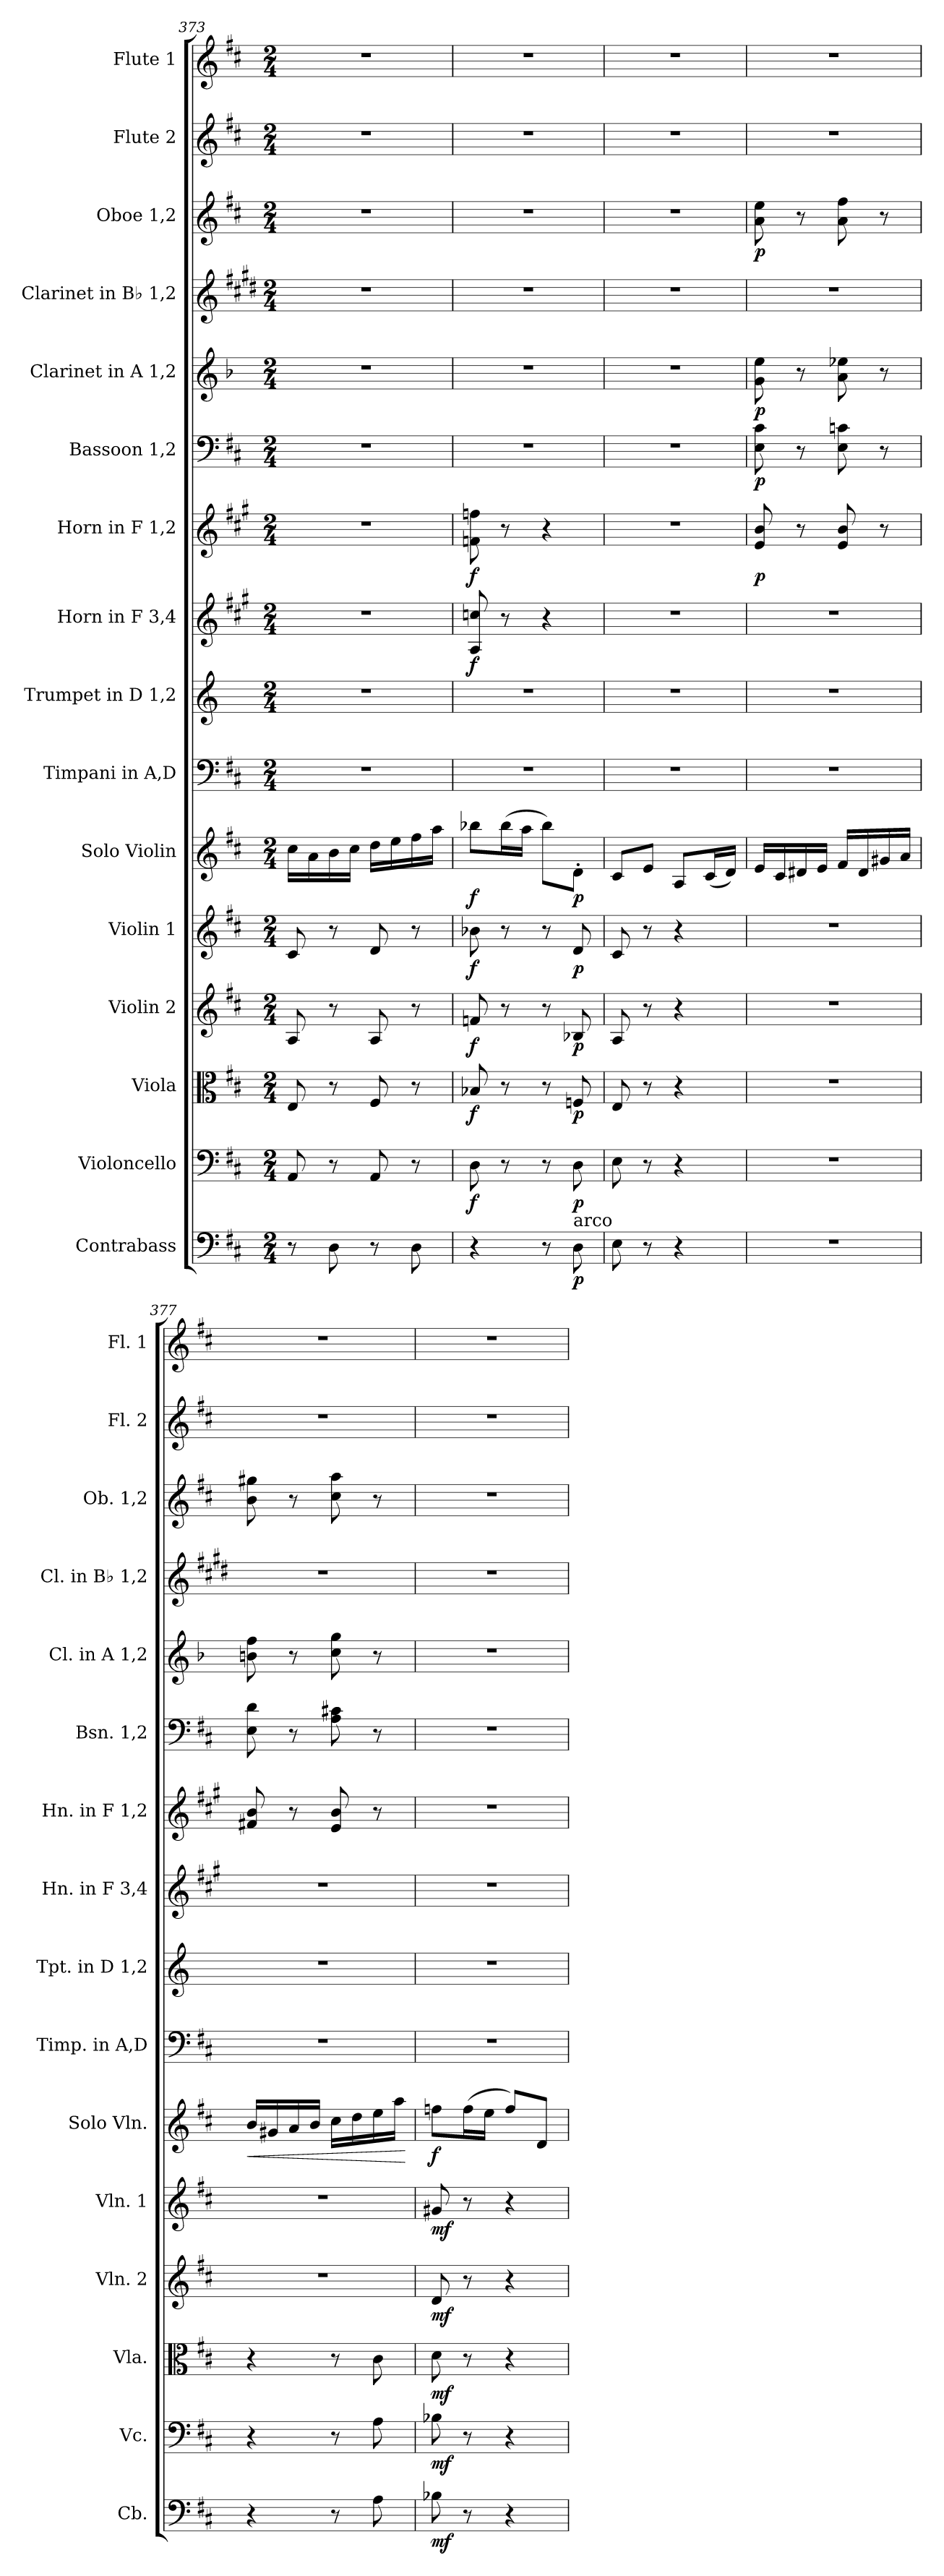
**kern	**dynam	**kern	**dynam	**kern	**dynam	**kern	**dynam	**kern	**dynam	**kern	**dynam	**kern	**kern	**kern	**dynam	**kern	**dynam	**kern	**dynam	**kern	**dynam	**kern	**kern	**dynam	**kern	**kern
*part16	*part16	*part15	*part15	*part14	*part14	*part13	*part13	*part12	*part12	*part11	*part11	*part10	*part9	*part8	*part8	*part7	*part7	*part6	*part6	*part5	*part5	*part4	*part3	*part3	*part2	*part1
*staff16	*staff16	*staff15	*staff15	*staff14	*staff14	*staff13	*staff13	*staff12	*staff12	*staff11	*staff11	*staff10	*staff9	*staff8	*staff8	*staff7	*staff7	*staff6	*staff6	*staff5	*staff5	*staff4	*staff3	*staff3	*staff2	*staff1
*I"Contrabass	*	*I"Violoncello	*	*I"Viola	*	*I"Violin 2	*	*I"Violin 1	*	*I"Solo Violin	*	*I"Timpani in A,D	*I"Trumpet in D 1,2	*I"Horn in F 3,4	*	*I"Horn in F 1,2	*	*I"Bassoon 1,2	*	*I"Clarinet in A 1,2	*	*I"Clarinet in B♭ 1,2	*I"Oboe 1,2	*	*I"Flute 2	*I"Flute 1
*I'Cb.	*	*I'Vc.	*	*I'Vla.	*	*I'Vln. 2	*	*I'Vln. 1	*	*I'Solo Vln.	*	*I'Timp. in A,D	*I'Tpt. in D 1,2	*I'Hn. in F 3,4	*	*I'Hn. in F 1,2	*	*I'Bsn. 1,2	*	*I'Cl. in A 1,2	*	*I'Cl. in B♭ 1,2	*I'Ob. 1,2	*	*I'Fl. 2	*I'Fl. 1
*clefF4	*	*clefF4	*	*clefC3	*	*clefG2	*	*clefG2	*	*clefG2	*	*clefF4	*clefG2	*clefG2	*	*clefG2	*	*clefF4	*	*clefG2	*	*clefG2	*clefG2	*	*clefG2	*clefG2
*ITrd7c12	*	*	*	*	*	*	*	*	*	*	*	*	*ITrd-1c-2	*ITrd4c7	*	*ITrd4c7	*	*	*	*ITrd2c3	*	*ITrd1c2	*	*	*	*
*k[f#c#]	*	*k[f#c#]	*	*k[f#c#]	*	*k[f#c#]	*	*k[f#c#]	*	*k[f#c#]	*	*k[f#c#]	*k[f#c#]	*k[f#c#]	*	*k[f#c#]	*	*k[f#c#]	*	*k[f#c#]	*	*k[f#c#]	*k[f#c#]	*	*k[f#c#]	*k[f#c#]
*M2/4	*	*M2/4	*	*M2/4	*	*M2/4	*	*M2/4	*	*M2/4	*	*M2/4	*M2/4	*M2/4	*	*M2/4	*	*M2/4	*	*M2/4	*	*M2/4	*M2/4	*	*M2/4	*M2/4
=373	=373	=373	=373	=373	=373	=373	=373	=373	=373	=373	=373	=373	=373	=373	=373	=373	=373	=373	=373	=373	=373	=373	=373	=373	=373	=373
8r	.	8AA/	.	8E/	.	8A/	.	8c#/	.	16cc#\LL	.	2r	2r	2r	.	2r	.	2r	.	2r	.	2r	2r	.	2r	2r
.	.	.	.	.	.	.	.	.	.	16a\	.	.	.	.	.	.	.	.	.	.	.	.	.	.	.	.
8DD\	.	8r	.	8r	.	8r	.	8r	.	16b\	.	.	.	.	.	.	.	.	.	.	.	.	.	.	.	.
.	.	.	.	.	.	.	.	.	.	16cc#\JJ	.	.	.	.	.	.	.	.	.	.	.	.	.	.	.	.
8r	.	8AA/	.	8F#/	.	8A/	.	8d/	.	16dd\LL	.	.	.	.	.	.	.	.	.	.	.	.	.	.	.	.
.	.	.	.	.	.	.	.	.	.	16ee\	.	.	.	.	.	.	.	.	.	.	.	.	.	.	.	.
8DD\	.	8r	.	8r	.	8r	.	8r	.	16ff#\	.	.	.	.	.	.	.	.	.	.	.	.	.	.	.	.
.	.	.	.	.	.	.	.	.	.	16aa\JJ	.	.	.	.	.	.	.	.	.	.	.	.	.	.	.	.
=374	=374	=374	=374	=374	=374	=374	=374	=374	=374	=374	=374	=374	=374	=374	=374	=374	=374	=374	=374	=374	=374	=374	=374	=374	=374	=374
!	!	!	!LO:DY:b	!	!LO:DY:b	!	!LO:DY:b	!	!LO:DY:b	!	!LO:DY:b	!	!	!	!LO:DY:b	!	!LO:DY:b	!	!	!	!	!	!	!	!	!
4r	.	8D\	f	8B-X/	f	8fn/	f	8b-X\	f	8bb-X\L	f	2r	2r	8D/ 8fn/	f	8B-X\ 8b-X\	f	2r	.	2r	.	2r	2r	.	2r	2r
.	.	8r	.	8r	.	8r	.	8r	.	(>16bb-\L	.	.	.	8r	.	8r	.	.	.	.	.	.	.	.	.	.
.	.	.	.	.	.	.	.	.	.	16aa\JJ	.	.	.	.	.	.	.	.	.	.	.	.	.	.	.	.
8r	.	8r	.	8r	.	8r	.	8r	.	8bb-\L)	.	.	.	4r	.	4r	.	.	.	.	.	.	.	.	.	.
!LO:TX:a:t=arco	!	!	!	!	!	!	!	!	!	!	!	!	!	!	!	!	!	!	!	!	!	!	!	!	!	!
!	!LO:DY:b	!	!LO:DY:b	!	!LO:DY:b	!	!LO:DY:b	!	!LO:DY:b	!	!LO:DY:b	!	!	!	!	!	!	!	!	!	!	!	!	!	!	!
8DD\	p	8D\	p	8Fn/	p	8B-X/	p	8d/	p	8d'\J	p	.	.	.	.	.	.	.	.	.	.	.	.	.	.	.
=375	=375	=375	=375	=375	=375	=375	=375	=375	=375	=375	=375	=375	=375	=375	=375	=375	=375	=375	=375	=375	=375	=375	=375	=375	=375	=375
8EE\	.	8E\	.	8E/	.	8A/	.	8c#/	.	8c#/L	.	2r	2r	2r	.	2r	.	2r	.	2r	.	2r	2r	.	2r	2r
8r	.	8r	.	8r	.	8r	.	8r	.	8e/J	.	.	.	.	.	.	.	.	.	.	.	.	.	.	.	.
4r	.	4r	.	4r	.	4r	.	4r	.	8A/L	.	.	.	.	.	.	.	.	.	.	.	.	.	.	.	.
.	.	.	.	.	.	.	.	.	.	(<16c#/L	.	.	.	.	.	.	.	.	.	.	.	.	.	.	.	.
.	.	.	.	.	.	.	.	.	.	16d/JJ)	.	.	.	.	.	.	.	.	.	.	.	.	.	.	.	.
!!LO:PB:g=z
=376	=376	=376	=376	=376	=376	=376	=376	=376	=376	=376	=376	=376	=376	=376	=376	=376	=376	=376	=376	=376	=376	=376	=376	=376	=376	=376
!	!	!	!	!	!	!	!	!	!	!	!	!	!	!	!	!	!LO:DY:b	!	!LO:DY:b	!	!LO:DY:b	!	!	!LO:DY:b	!	!
2r	.	2r	.	2r	.	2r	.	2r	.	16e/LL	.	2r	2r	2r	.	8A/ 8e/	p	8E\ 8c#\	p	8e\ 8cc#\	p	2r	8a\ 8ee\	p	2r	2r
.	.	.	.	.	.	.	.	.	.	16c#/	.	.	.	.	.	.	.	.	.	.	.	.	.	.	.	.
.	.	.	.	.	.	.	.	.	.	16d#X/	.	.	.	.	.	8r	.	8r	.	8r	.	.	8r	.	.	.
.	.	.	.	.	.	.	.	.	.	16e/JJ	.	.	.	.	.	.	.	.	.	.	.	.	.	.	.	.
.	.	.	.	.	.	.	.	.	.	16f#/LL	.	.	.	.	.	8A/ 8e/	.	8E\ 8cn\	.	8f#\ 8ccn\	.	.	8a\ 8ff#\	.	.	.
.	.	.	.	.	.	.	.	.	.	16d#/	.	.	.	.	.	.	.	.	.	.	.	.	.	.	.	.
.	.	.	.	.	.	.	.	.	.	16g#X/	.	.	.	.	.	8r	.	8r	.	8r	.	.	8r	.	.	.
.	.	.	.	.	.	.	.	.	.	16a/JJ	.	.	.	.	.	.	.	.	.	.	.	.	.	.	.	.
=377	=377	=377	=377	=377	=377	=377	=377	=377	=377	=377	=377	=377	=377	=377	=377	=377	=377	=377	=377	=377	=377	=377	=377	=377	=377	=377
!	!	!	!	!	!	!	!	!	!	!	!LO:HP:b	!	!	!	!	!	!	!	!	!	!	!	!	!	!	!
4r	.	4r	.	4r	.	2r	.	2r	.	16b/LL	<	2r	2r	2r	.	8Bn/ 8e/	.	8E\ 8d\	.	8g#X\ 8dd\	.	2r	8b\ 8gg#X\	.	2r	2r
.	.	.	.	.	.	.	.	.	.	16g#X/	.	.	.	.	.	.	.	.	.	.	.	.	.	.	.	.
.	.	.	.	.	.	.	.	.	.	16a/	.	.	.	.	.	8r	.	8r	.	8r	.	.	8r	.	.	.
.	.	.	.	.	.	.	.	.	.	16b/JJ	.	.	.	.	.	.	.	.	.	.	.	.	.	.	.	.
8r	.	8r	.	8r	.	.	.	.	.	16cc#\LL	.	.	.	.	.	8A/ 8e/	.	8A\ 8c#X\	.	8a\ 8ee\	.	.	8cc#\ 8aa\	.	.	.
.	.	.	.	.	.	.	.	.	.	16dd\	.	.	.	.	.	.	.	.	.	.	.	.	.	.	.	.
8AA\	.	8A\	.	8c#\	.	.	.	.	.	16ee\	.	.	.	.	.	8r	.	8r	.	8r	.	.	8r	.	.	.
.	.	.	.	.	.	.	.	.	.	16aa\JJ	.	.	.	.	.	.	.	.	.	.	.	.	.	.	.	.
.	.	.	.	.	.	.	.	.	.	.	[	.	.	.	.	.	.	.	.	.	.	.	.	.	.	.
=378	=378	=378	=378	=378	=378	=378	=378	=378	=378	=378	=378	=378	=378	=378	=378	=378	=378	=378	=378	=378	=378	=378	=378	=378	=378	=378
!	!LO:DY:b	!	!LO:DY:b	!	!LO:DY:b	!	!LO:DY:b	!	!LO:DY:b	!	!LO:DY:b	!	!	!	!	!	!	!	!	!	!	!	!	!	!	!
8BB-X\	mf	8B-X\	mf	8d\	mf	8d/	mf	8g#X/	mf	8ffn\L	f	2r	2r	2r	.	2r	.	2r	.	2r	.	2r	2r	.	2r	2r
8r	.	8r	.	8r	.	8r	.	8r	.	(>16ff\L	.	.	.	.	.	.	.	.	.	.	.	.	.	.	.	.
.	.	.	.	.	.	.	.	.	.	16ee\JJ	.	.	.	.	.	.	.	.	.	.	.	.	.	.	.	.
4r	.	4r	.	4r	.	4r	.	4r	.	8ff/L)	.	.	.	.	.	.	.	.	.	.	.	.	.	.	.	.
.	.	.	.	.	.	.	.	.	.	8d/J	.	.	.	.	.	.	.	.	.	.	.	.	.	.	.	.
=	=	=	=	=	=	=	=	=	=	=	=	=	=	=	=	=	=	=	=	=	=	=	=	=	=	=
*-	*-	*-	*-	*-	*-	*-	*-	*-	*-	*-	*-	*-	*-	*-	*-	*-	*-	*-	*-	*-	*-	*-	*-	*-	*-	*-
